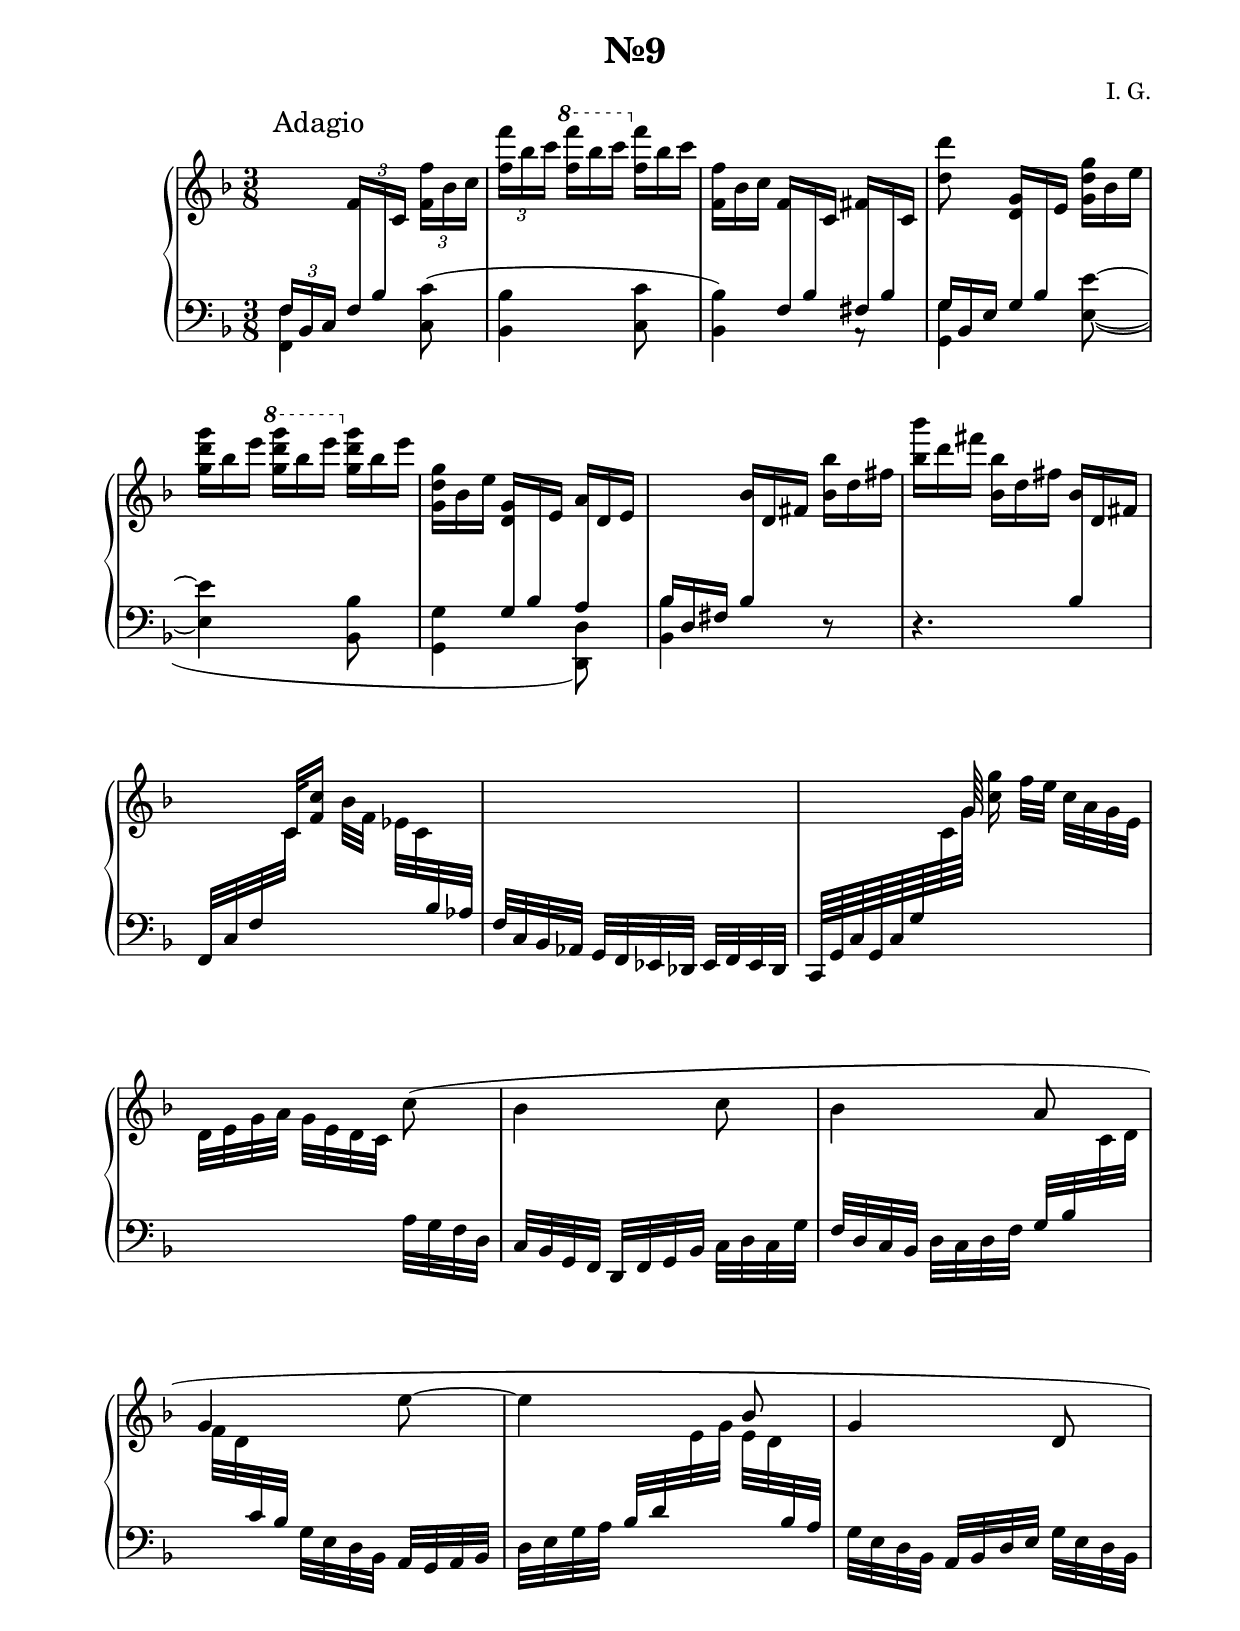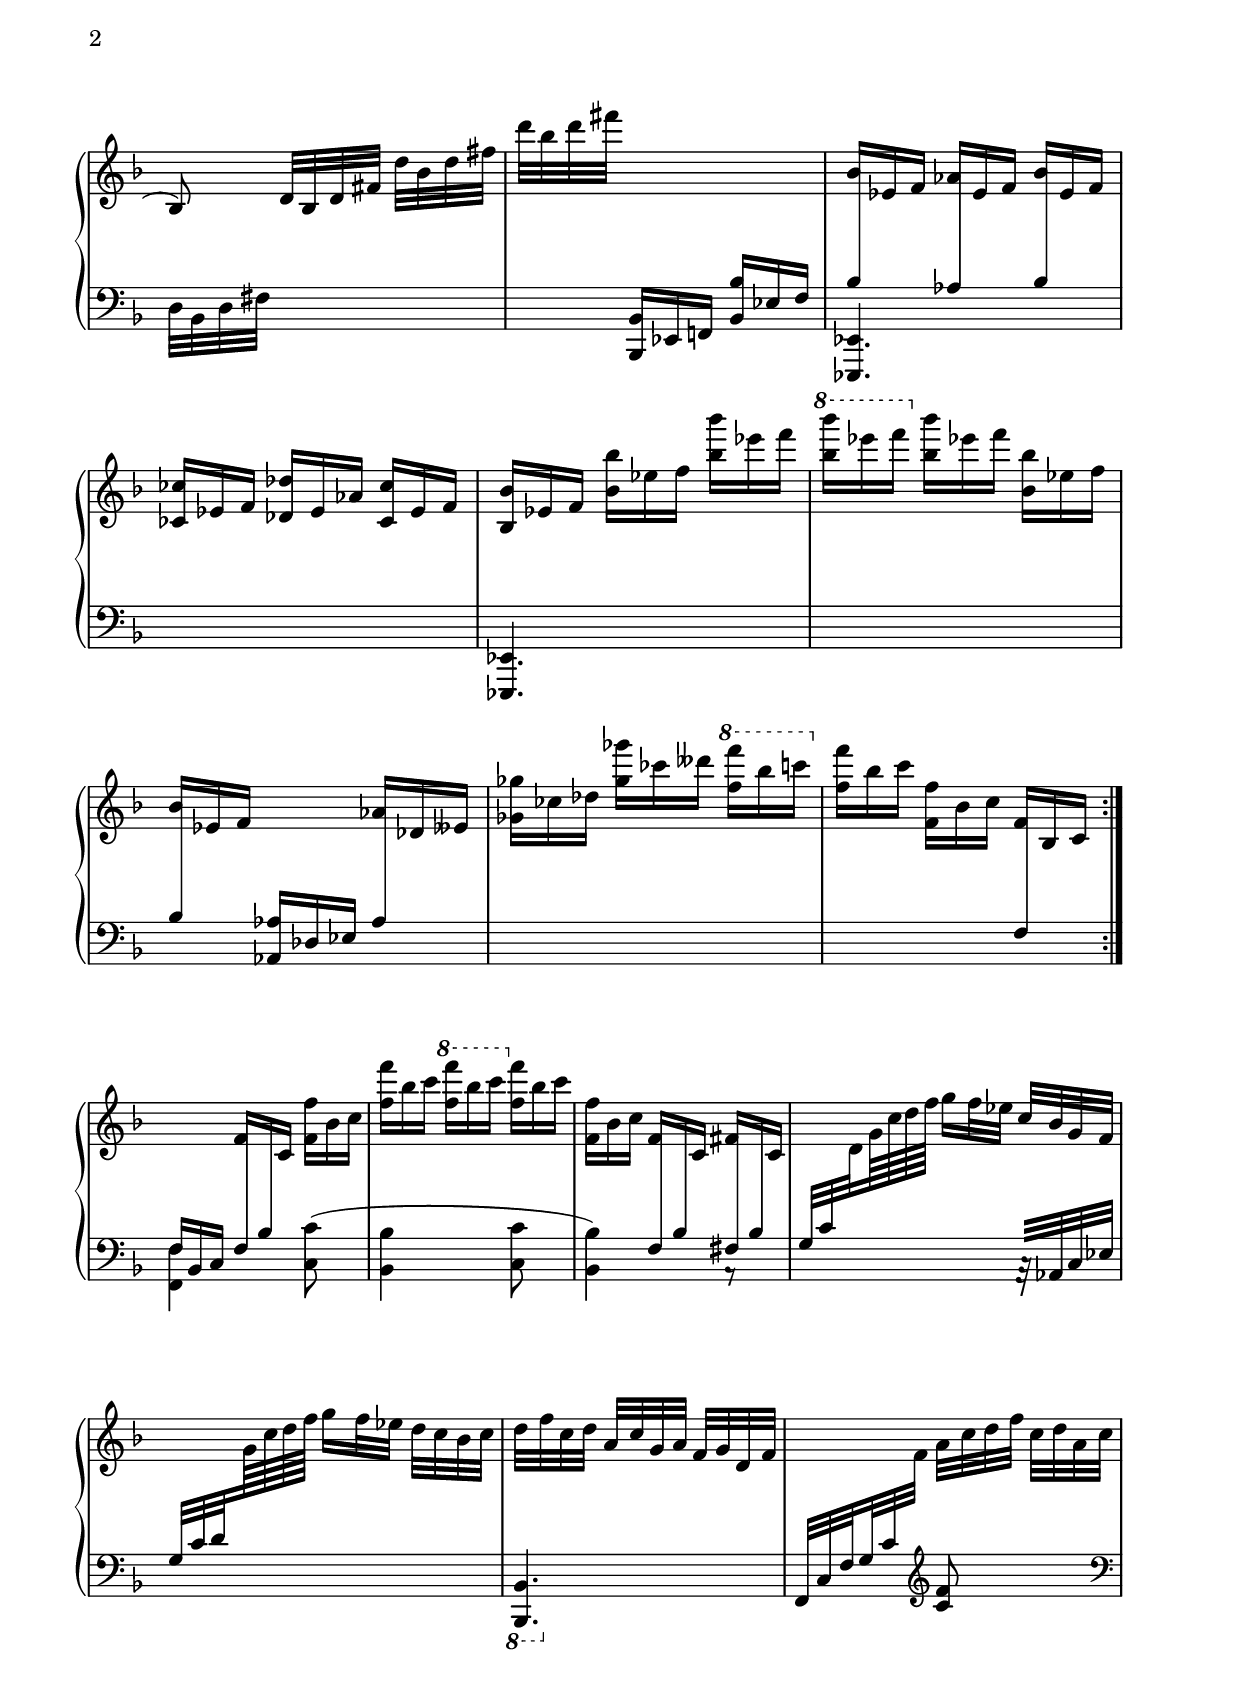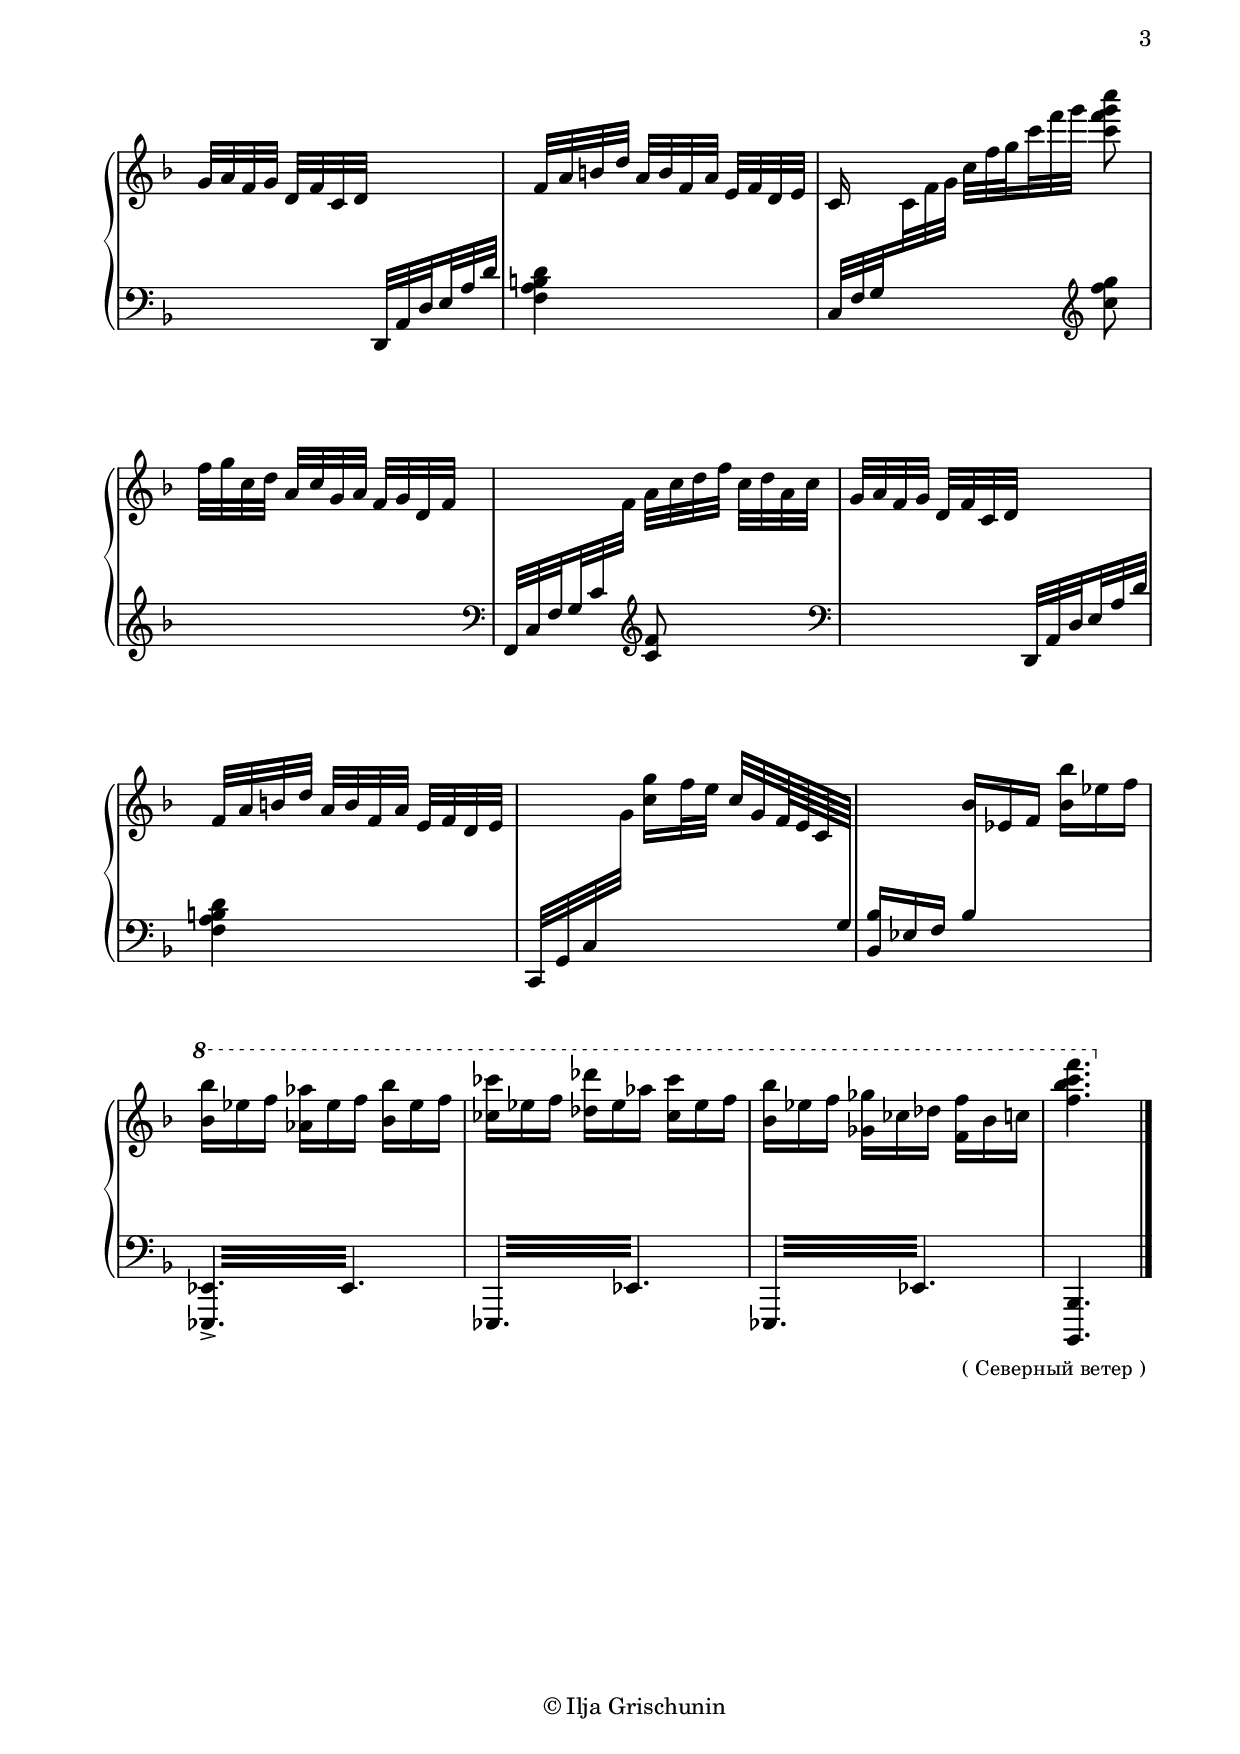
\version "2.19.15"
%\version "2.18.0"

\language "deutsch"

\header {
  title = "№9"
  %meter = "Adagio"
  composer = "I. G."
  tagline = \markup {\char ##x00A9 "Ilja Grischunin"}
}

\paper {
  #(set-paper-size "a4")
  top-system-spacing.basic-distance = #25
  top-markup-spacing.basic-distance = #8
  markup-system-spacing.basic-distance = #26
  system-system-spacing.basic-distance = #25
  last-bottom-spacing.basic-distance = #25
  two-sided = ##t
  inner-margin = 20
  outer-margin = 15
}

\layout {
  indent = 10
  \context {
    \PianoStaff
    \consists #Span_stem_engraver
  }
  \context{
    \Score
    \override StaffGrouper.staff-staff-spacing.basic-distance = #18
    \remove "Bar_number_engraver"
  }
}

\version "2.18.0"

\language "deutsch"

%%%%%%%%%%% RH %%%%%%%%%%%%
rechtsNeun = {
  \clef treble
  \key f \major
  \time 3/8
  \once\override Score.RehearsalMark.extra-offset = #'(4 . 2)
  \mark "Adagio"
  s8
  \set tupletSpannerDuration = #(ly:make-moment 1 8)
  \times 2/3 {
    \stemUp f'16[
    \change Staff = LH
    b
    \change Staff = RH
    c']
    \stemNeutral
    <f' f''>[ b' c'']
    <f'' f'''>[ b'' c''']
    \override TupletNumber #'transparent = ##t
    \override TupletBracket #'bracket-visibility = ##f
    \ottava #1
    \set Staff.ottavation = #"8"
    <f''' f''''>[ b''' c'''']
    \ottava #0
    <f'' f'''>[ b'' c''']
    <f' f''>[ b' c'']
    \stemUp f'16[
    \change Staff = LH
    b
    \change Staff = RH
    c']
    fis'16[
    \change Staff = LH
    b
    \change Staff = RH
    c']
  }%%%%%%%%%
  \stemNeutral
  <d'' d'''>8
  \times 2/3 {
    \stemUp <d' g'>16[
    \change Staff = LH
    b
    \change Staff = RH
    e']
    \stemNeutral
    <g' d'' g''>[ b' e'']
    <g'' d''' g'''>[ b'' e''']
    \ottava #1
    \set Staff.ottavation = #"8"
    <g''' d'''' g''''>[ b''' e'''']
    \ottava #0
    <g'' d''' g'''>[ b'' e''']
    <g' d'' g''>[ b' e'']
    \stemUp
    <d' g'>16[
    \change Staff = LH
    b
    \change Staff = RH
    e']
    \change Staff = RH
    a'16[ d' e']
  }%%%%%%%%%
  s8
  \times 2/3 {
    <b'>16[	d' fis']
    \stemNeutral
    <b' b''>[ d'' fis'']
    <b'' b'''>[ d''' fis''']
    <b' b''>[ d'' fis'']
    <b'>[ d' fis']
  }%%%%%%%%%
  s16. c'32[ <f' c''>16] s8. s4.
  s16. s64 g'\noBeam <c'' g''>16\noBeam s8.
  s4 c''8( b'4 c''8 b'4 a'8 g'4 e''8~ e''4 \stemUp b'8 \stemNeutral g'4 d'8 b)
  d'32[ b d' fis'] d''[ b' d'' fis'']
  d'''[ b'' d''' fis'''] s4
  \times 2/3 {
    b'16[ es' f'] as'[ es' f'] b'[ es' f']
    <ces' ces''>[ es' f'] <des' des''>[ es' as'] <ces' ces''>[ es' f']
    <b b'>[ es' f']
    <b' b''>[ es'' f'']
    <b'' b'''>[ es''' f''']
    \ottava #1
    \set Staff.ottavation = #"8"
    <b''' b''''>[ es'''' f'''']
    \ottava #0
    <b'' b'''>[ es''' f''']
    <b' b''>[ es'' f'']
    b'[ es' f']
    \change Staff = LH
    \stemUp
    <as, as>[ des es]
    \change Staff = RH
    \stemNeutral
    as'[ des' eses']
    <ges' ges''>[ ces'' des'']
    <ges'' ges'''>[ ces''' deses''']
    \ottava #1
    \set Staff.ottavation = #"8"
    <f''' f''''>[ b''' c''''!]
    \ottava #0
    <f'' f'''>[ b'' c''']
    <f' f''>[ b' c'']
    f'[ b c'] \bar ":|."
  }
  s8
  \times 2/3 {
    \stemUp f'16[
    \change Staff = LH
    b
    \change Staff = RH
    c']
    \stemNeutral
    <f' f''>[ b' c'']
    <f'' f'''>[ b'' c''']
    \ottava #1
    \set Staff.ottavation = #"8"
    <f''' f''''>[ b''' c'''']
    \ottava #0
    <f'' f'''>[ b'' c''']
    <f' f''>[ b' c'']
    \stemUp f'16[
    \change Staff = LH
    b
    \change Staff = RH
    c']
    fis'16[
    \change Staff = LH
    b
    \change Staff = RH
    c']
  }%%%%%%%%%
  \stemNeutral
  \set subdivideBeams = ##t
  \set baseMoment = #(ly:make-moment 1 16)
  \set beatStructure = #'(4 4 4 4)
  \change Staff = LH
  \times 2/3 {
    g32 c'
    \change Staff = RH
    d'
  }
  g'64 c'' d'' f''
  \set baseMoment = #(ly:make-moment 1 8)
  \set beatStructure = #'(2 2 2 2)
  g''16[ f''32 es''] c''[ b' g' f']
  \set subdivideBeams = ##t
  \set baseMoment = #(ly:make-moment 1 16)
  \set beatStructure = #'(4 4 4 4)
  \change Staff = LH
  \times 2/3 {g32 c' d'}
  \change Staff = RH
  g'64 c'' d'' f''
  \set baseMoment = #(ly:make-moment 1 8)
  \set beatStructure = #'(2 2 2 2)
  g''16[ f''32 es''] d''[ c'' b' c'']
  d''[ f'' c'' d''] a'[ c'' g' a'] f'[ g' d' f']
  \set baseMoment = #(ly:make-moment 1 16)
  \set beatStructure = #'(4 4 4 4)
  \change Staff = LH
  \times 2/3 {f,32 c f g c' \change Staff = RH f' }
  \set baseMoment = #(ly:make-moment 1 8)
  \set beatStructure = #'(2 2 2 2)
  a'32[ c'' d'' f''] c''[ d'' a' c'']
  g'[ a' f' g'] d'[ f' c' d']
  \set baseMoment = #(ly:make-moment 1 16)
  \set beatStructure = #'(4 4 4 4)
  \change Staff = LH
  \stemUp
  \times 2/3 {d,32 a, d e a d' }
  \change Staff = RH
  \set baseMoment = #(ly:make-moment 1 8)
  \set beatStructure = #'(2 2 2 2)
  \stemNeutral
  f'32[ a' h' d''] a'[ h' f' a']
  e'[ f' d' e'] c'16 s16
  \set baseMoment = #(ly:make-moment 1 16)
  \set beatStructure = #'(4 4 4 4)
  \times 2/3 {c''32 f'' g'' c''' f''' g'''}
  <c''' f''' g''' c''''>8\noBeam
  \set baseMoment = #(ly:make-moment 1 8)
  \set beatStructure = #'(2 2 2 2)
  f''32[ g'' c'' d''] a'[ c'' g' a'] f'[ g' d' f']
  \set baseMoment = #(ly:make-moment 1 16)
  \set beatStructure = #'(4 4 4 4)
  \change Staff = LH
  \times 2/3 {f,32 c f g c' \change Staff = RH f' }
  \set baseMoment = #(ly:make-moment 1 8)
  \set beatStructure = #'(2 2 2 2)
  a'32[ c'' d'' f''] c''[ d'' a' c'']
  g'[ a' f' g'] d'[ f' c' d']
  \set baseMoment = #(ly:make-moment 1 16)
  \set beatStructure = #'(4 4 4 4)
  \change Staff = LH
  \stemUp
  \times 2/3 {d,32 a, d e a d' }
  \change Staff = RH
  \set baseMoment = #(ly:make-moment 1 8)
  \set beatStructure = #'(2 2 2 2)
  \stemNeutral
  f'32[ a' h' d''] a'[ h' f' a']
  e'[ f' d' e'] s8 <c'' g''>16[ f''32 e'']
  \stemUp
  c''[ g' f'64 e' c' \change Staff = LH g]
  \change Staff = RH s8
  \stemNeutral
  \times 2/3 {
    b'16[ es' f'] <b' b''>[ es'' f'']
    \ottava #1
    \set Staff.ottavation = #"8"
    <b'' b'''>[ es''' f''']
    <as'' as'''>[ es''' f''']
    <b'' b'''>[ es''' f''']
    <ces''' ces''''>[ es''' f''']
    <des''' des''''>[ es''' as''']
    <ces''' ces''''>[ es''' f''']
    <b'' b'''>[ es''' f''']
    <ges'' ges'''>[ ces''' des''']
    <f'' f'''>[ b'' c''']
  }
  <f''' b''' c'''' f''''>4.
  \bar "|."
  \override Score.RehearsalMark.self-alignment-X = #RIGHT
  \override Score.RehearsalMark.direction = #DOWN
  \override Score.RehearsalMark.extra-offset = #'(0 . -1)
  \mark \markup {\small{( Северный ветер )}}
}
%%%%%%%%%%% LH %%%%%%%%%%%%
linksNeun = {
  \clef bass
  \key f \major
  \time 3/8
  <<
    {
      \stemDown
      <f, f>4
      \stemNeutral
      <c c'>8( <b, b>4 <c c'>8 <b, b>4) a,8\rest
      \stemDown
      <g, g>4
      <e_~ e'~>8_( q4 <b, b>8 <g, g>4 <d, d>8)
      <b, b>4 d8\rest d4.\rest
    }
    \\
    {
      \voiceOne
      \set tupletSpannerDuration = #(ly:make-moment 1 8)
      \times 2/3{
        f16[ b, c]
        \override TupletNumber #'transparent = ##t
        \override TupletBracket #'bracket-visibility = ##f
        \autoBeamOff
        \crossStaff {f16 s8}
        \autoBeamOn
      }
      s8 s4. s8
      \times 2/3{
        \autoBeamOff
        \crossStaff {f16 s8 fis16 s8}
        \autoBeamOn
      }
      \times 2/3{
        g16[ b, e]
        \autoBeamOff
        \crossStaff {g16 s8}
        \autoBeamOn
      }
      s8 s4. s8
      \times 2/3{
        \autoBeamOff
        \crossStaff {g16 s8 a16 s8}
        \autoBeamOn
      }
      \times 2/3{
        b16[ d fis]
        \autoBeamOff
        \crossStaff {b16 s8}
        \autoBeamOn
      }
      s8 s4
      \times 2/3{
        \autoBeamOff
        \crossStaff {b16 s8}
        \autoBeamOn
      }
    }
  >>
  \stemNeutral
  f,32 c f \change Staff = RH \stemDown c'
  s16 b'32[ f']
  es' c' \change Staff = LH \stemUp b as
  f[ c b, as,] g,[ f, es, des,] es,[ f, es, des,]
  c,64[ g, c g, c g \change Staff = RH \stemDown c' g'] s16
  f''32[ e''] c''[ a' g' e']
  d'[ e' g' a'] g'[ e' d' c'] \change Staff = LH \stemNeutral a[ g f d]
  c[ b, g, f,] d,[ f, g, b,] c[ d c g]
  f[ d c b,] d[ c d f] g[ b \change Staff = RH c' d']
  f'[ d' \change Staff = LH c' b] g[ e d b,] a,[ g, a, b,]
  d[ e g a] b[ d' \change Staff = RH e' g'] e'[ d' \change Staff = LH b a]
  g[ e d b,] a,[ b, d e] g[ e d b,]
  d[ b, d fis] s4
  <<
    {
      \voiceOne
      \set tupletSpannerDuration = #(ly:make-moment 1 8)
      \override TupletNumber #'transparent = ##t
      \override TupletBracket #'bracket-visibility = ##f
      s8 \times 2/3{
        <b,, b,>16[ es, f,!]
        <b, b>[ es f]
        \autoBeamOff
        \crossStaff {b16 s8 as16 s8 b16 s8}
        \autoBeamOn
      }
      s4. s4. s4.
      \times 2/3{
        \autoBeamOff
        \crossStaff {b16 s8 s16 s8 as16 s8}
        \autoBeamOn
      }
      s4. s4
      \times 2/3{
        \autoBeamOff
        \crossStaff {
          f16 s8

        }
        \autoBeamOn
      }
    }
    \\
    {
      \stemUp
      s4. <es,, es,>4.
      s4. <es,, es,>4.
      s4. s4.
    }
  >>
  <<
    {
      \stemDown
      <f, f>4
      \stemNeutral
      <c c'>8( <b, b>4 <c c'>8 <b, b>4) a,8\rest
    }
    \\
    {
      \voiceOne
      \set tupletSpannerDuration = #(ly:make-moment 1 8)
      \times 2/3{
        \override TupletNumber #'transparent = ##t
        \override TupletBracket #'bracket-visibility = ##f
        f16[ b, c]
        \autoBeamOff
        \crossStaff {f16 s8}
        \autoBeamOn
      }
      s8 s4. s8
      \times 2/3{
        \autoBeamOff
        \crossStaff {f16 s8 fis16 s8}
        \autoBeamOn
      }
    }
  >>
  s4 a,32\rest[ as, c es] s4.
  \ottava #-1
  \set Staff.ottavation = #"8"
  <b,,, b,,>4.
  \ottava #0
  s8 \clef treble
  <c' f'>8 s8 \clef bass
  s4. <f a h d'>4 s8
  \override TupletNumber #'transparent = ##t
  \override TupletBracket #'bracket-visibility = ##f
  \set subdivideBeams = ##t
  \set baseMoment = #(ly:make-moment 1 16)
  \set beatStructure = #'(4 4 4 4)
  \times 2/3 {
    c32 f g
    \change Staff = RH  c' f' g'
  } s8
  \change Staff = LH
  \clef treble
  <c'' f'' g''>8
  s 4. \clef bass
  s8 \clef treble
  <c' f'>8 s8 \clef bass
  s4. <f a h d'>4 s8
  \set baseMoment = #(ly:make-moment 1 8)
  \set beatStructure = #'(2 2 2 2)
  c,32[ g, c \change Staff = RH g'] s8
  \change Staff = LH
  \voiceOne
  \set tupletSpannerDuration = #(ly:make-moment 1 8)
  \override TupletNumber #'transparent = ##t
  \override TupletBracket #'bracket-visibility = ##f
  s8 \times 2/3{
    <b, b>16[ es f]
    \autoBeamOff
    \crossStaff {b16 s8}
    \autoBeamOn
  } s8
  \repeat tremolo 6 {<es,,_> es,>32 es,}
  \repeat tremolo 6 {es,,32 es,}
  \repeat tremolo 6 {es,,32 es,}
  <b,,, b,,>4.
}


\score {
  \new PianoStaff <<
    \new Staff = "RH" \rechtsNeun
    \new Staff = "LH" \linksNeun
  >>
}
